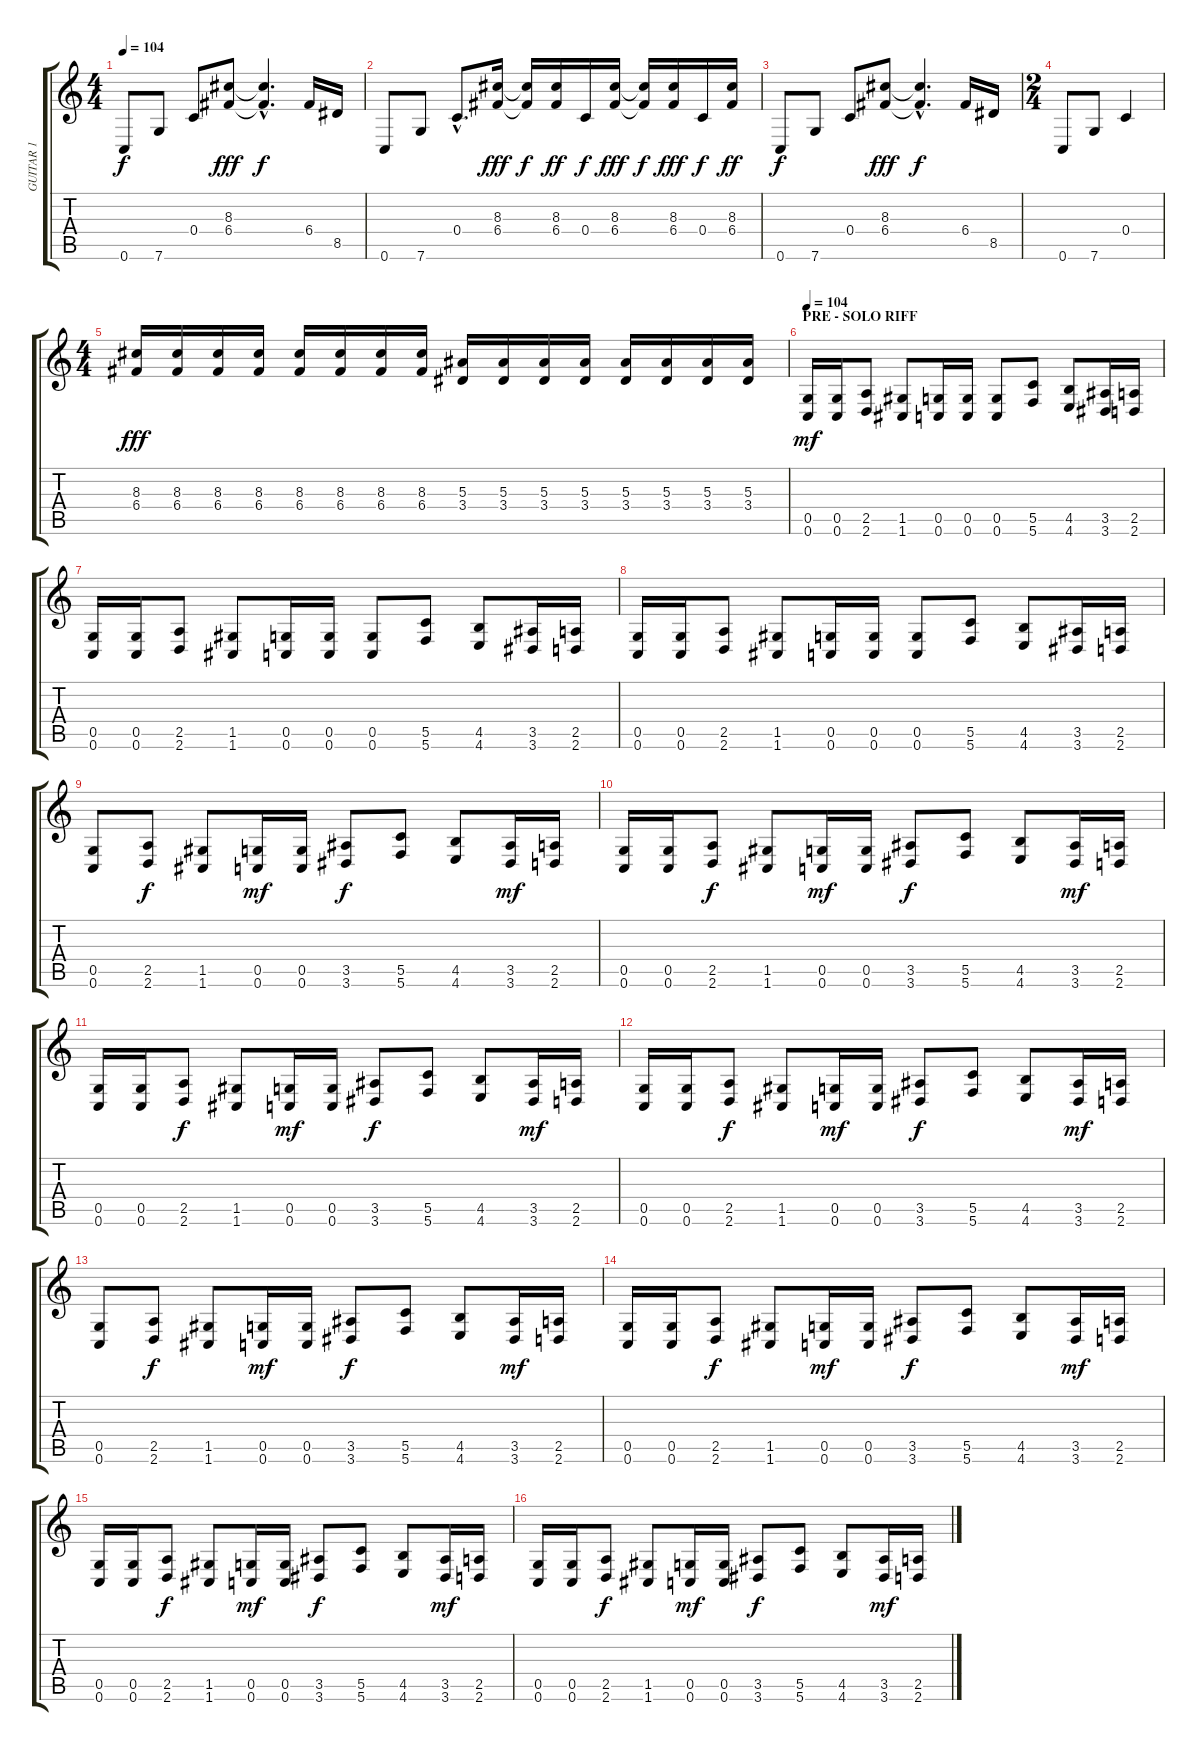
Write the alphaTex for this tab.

\track ("GUITAR 1" "GUITAR 1") {instrument distortionguitar}
\staff {score tabs}
\tuning (D4 A3 F3 C3 G2 C2) {hide}
\ts (4 4)
\tempo 104
\clef g2
\ks c
0.6.8{dy f} 7.6.8 0.4.8 (8.3 6.4).8{dy fff} (8.3{hac t} 6.4{hac t}).4{d dy f} 6.4.16 8.5.16 |
0.6.8 7.6.8 0.4{hac}.8{d} (8.3 6.4).16{dy fff} (8.3{t} 6.4{t}).16{dy f} (8.3 6.4).16{dy ff} 0.4.16{dy f} (8.3 6.4).16{dy fff} (8.3{t} 6.4{t}).16{dy f} (8.3 6.4).16{dy fff} 0.4.16{dy f} (8.3 6.4).16{dy ff} |
0.6.8{dy f} 7.6.8 0.4.8 (8.3 6.4).8{dy fff} (8.3{hac t} 6.4{hac t}).4{d dy f} 6.4.16 8.5.16 |
\ts (2 4)
0.6.8 7.6.8 0.4.4 |
\ts (4 4)
(8.3 6.4).16{dy fff} (8.3 6.4).16 (8.3 6.4).16 (8.3 6.4).16 (8.3 6.4).16 (8.3 6.4).16 (8.3 6.4).16 (8.3 6.4).16 (5.3 3.4).16 (5.3 3.4).16 (5.3 3.4).16 (5.3 3.4).16 (5.3 3.4).16 (5.3 3.4).16 (5.3 3.4).16 (5.3 3.4).16 |
\section ("" "PRE - SOLO RIFF")
\tempo 104
(0.5 0.6).16{dy mf} (0.5 0.6).16 (2.5 2.6).8 (1.5 1.6).8 (0.5 0.6).16 (0.5 0.6).16 (0.5 0.6).8 (5.5 5.6).8 (4.5 4.6).8 (3.5 3.6).16 (2.5 2.6).16 |
(0.5 0.6).16 (0.5 0.6).16 (2.5 2.6).8 (1.5 1.6).8 (0.5 0.6).16 (0.5 0.6).16 (0.5 0.6).8 (5.5 5.6).8 (4.5 4.6).8 (3.5 3.6).16 (2.5 2.6).16 |
(0.5 0.6).16 (0.5 0.6).16 (2.5 2.6).8 (1.5 1.6).8 (0.5 0.6).16 (0.5 0.6).16 (0.5 0.6).8 (5.5 5.6).8 (4.5 4.6).8 (3.5 3.6).16 (2.5 2.6).16 |
(0.5 0.6).8 (2.5 2.6).8{dy f} (1.5 1.6).8 (0.5 0.6).16{dy mf} (0.5 0.6).16 (3.5 3.6).8{dy f} (5.5 5.6).8 (4.5 4.6).8 (3.5 3.6).16{dy mf} (2.5 2.6).16 |
(0.5 0.6).16 (0.5 0.6).16 (2.5 2.6).8{dy f} (1.5 1.6).8 (0.5 0.6).16{dy mf} (0.5 0.6).16 (3.5 3.6).8{dy f} (5.5 5.6).8 (4.5 4.6).8 (3.5 3.6).16{dy mf} (2.5 2.6).16 |
(0.5 0.6).16 (0.5 0.6).16 (2.5 2.6).8{dy f} (1.5 1.6).8 (0.5 0.6).16{dy mf} (0.5 0.6).16 (3.5 3.6).8{dy f} (5.5 5.6).8 (4.5 4.6).8 (3.5 3.6).16{dy mf} (2.5 2.6).16 |
(0.5 0.6).16 (0.5 0.6).16 (2.5 2.6).8{dy f} (1.5 1.6).8 (0.5 0.6).16{dy mf} (0.5 0.6).16 (3.5 3.6).8{dy f} (5.5 5.6).8 (4.5 4.6).8 (3.5 3.6).16{dy mf} (2.5 2.6).16 |
(0.5 0.6).8 (2.5 2.6).8{dy f} (1.5 1.6).8 (0.5 0.6).16{dy mf} (0.5 0.6).16 (3.5 3.6).8{dy f} (5.5 5.6).8 (4.5 4.6).8 (3.5 3.6).16{dy mf} (2.5 2.6).16 |
(0.5 0.6).16 (0.5 0.6).16 (2.5 2.6).8{dy f} (1.5 1.6).8 (0.5 0.6).16{dy mf} (0.5 0.6).16 (3.5 3.6).8{dy f} (5.5 5.6).8 (4.5 4.6).8 (3.5 3.6).16{dy mf} (2.5 2.6).16 |
(0.5 0.6).16 (0.5 0.6).16 (2.5 2.6).8{dy f} (1.5 1.6).8 (0.5 0.6).16{dy mf} (0.5 0.6).16 (3.5 3.6).8{dy f} (5.5 5.6).8 (4.5 4.6).8 (3.5 3.6).16{dy mf} (2.5 2.6).16 |
(0.5 0.6).16 (0.5 0.6).16 (2.5 2.6).8{dy f} (1.5 1.6).8 (0.5 0.6).16{dy mf} (0.5 0.6).16 (3.5 3.6).8{dy f} (5.5 5.6).8 (4.5 4.6).8 (3.5 3.6).16{dy mf} (2.5 2.6).16
